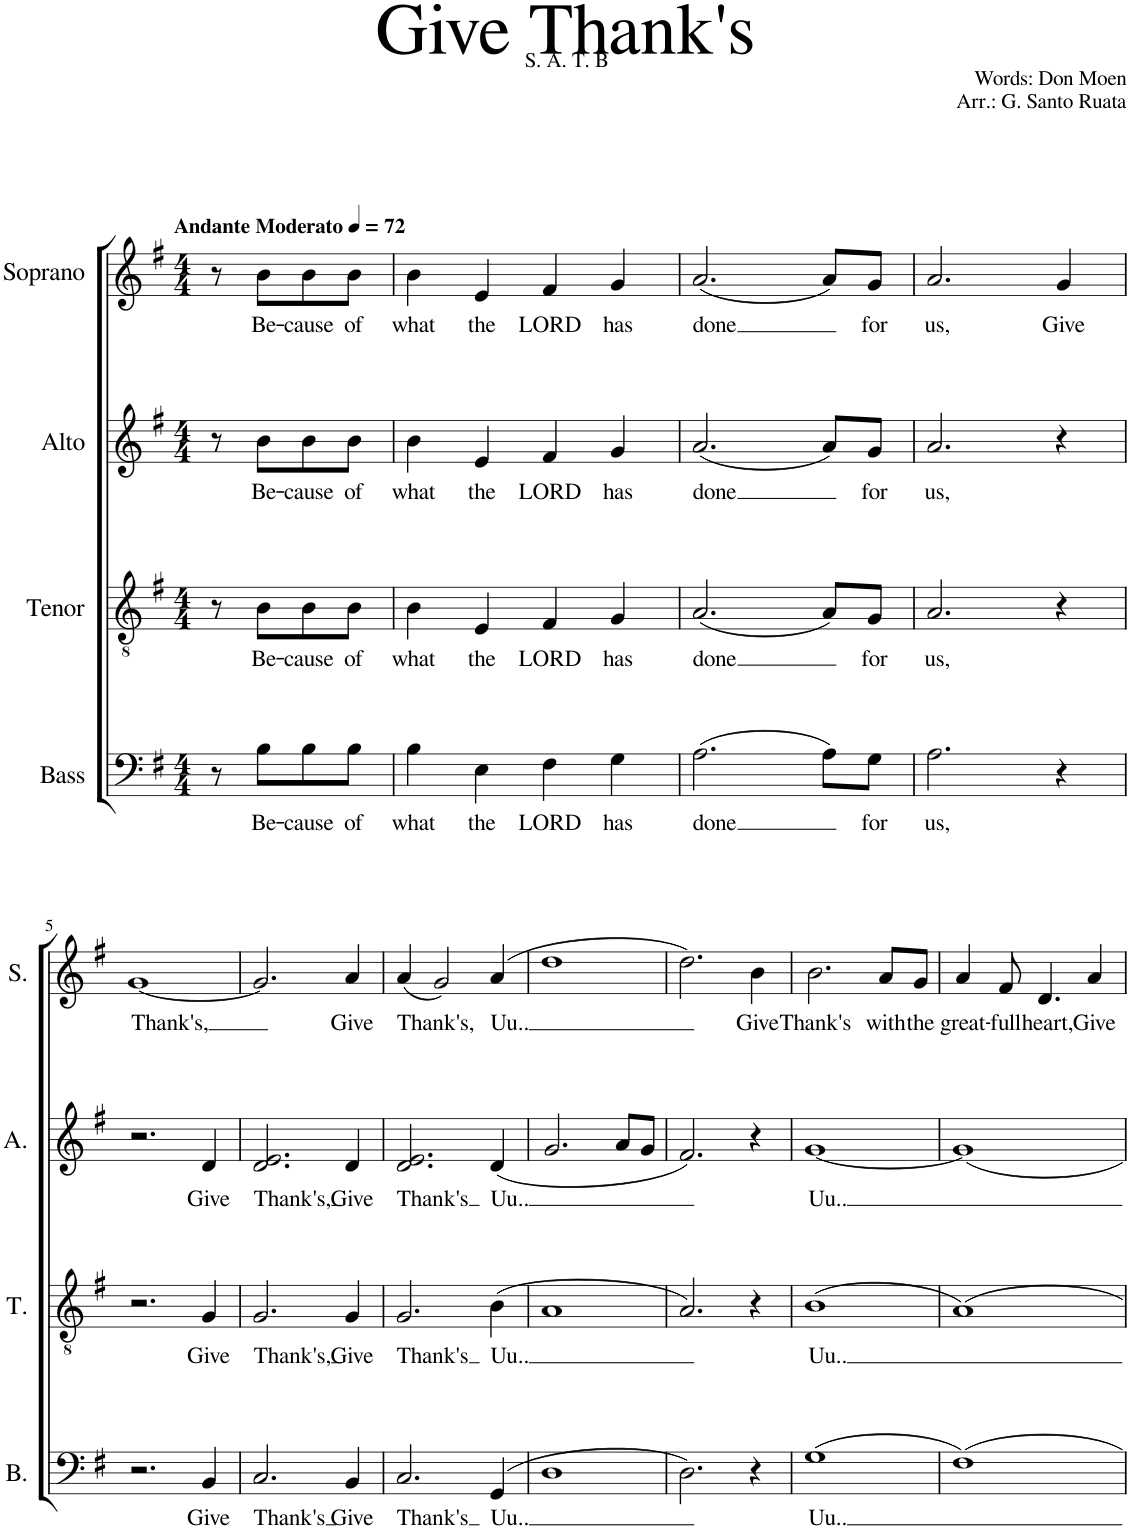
**kern	**text	**kern	**text	**kern	**text	**kern	**text
*part4	*part4	*part3	*part3	*part2	*part2	*part1	*part1
*staff4	*staff4	*staff3	*staff3	*staff2	*staff2	*staff1	*staff1
*I"Bass	*	*I"Tenor	*	*I"Alto	*	*I"Soprano	*
*I'B.	*	*I'T.	*	*I'A.	*	*I'S.	*
*clefF4	*	*clefGv2	*	*clefG2	*	*clefG2	*
*k[f#]	*	*k[f#]	*	*k[f#]	*	*k[f#]	*
*M4/4	*	*M4/4	*	*M4/4	*	*M4/4	*
*MM72	*	*MM72	*	*MM72	*	*MM72	*
=1	=1	=1	=1	=1	=1	=1	=1
!	!	!	!	!	!	!LO:TX:a:B:t=Andante Moderato	!
8r	.	8r	.	8r	.	8r	.
!	!LO:LY:b	!	!LO:LY:b	!	!LO:LY:b	!	!LO:LY:b
8B\L	Be-	8B\L	Be-	8b\L	Be-	8b\L	Be-
!	!LO:LY:b	!	!LO:LY:b	!	!LO:LY:b	!	!LO:LY:b
8B\	-cause	8B\	-cause	8b\	-cause	8b\	-cause
!	!LO:LY:b	!	!LO:LY:b	!	!LO:LY:b	!	!LO:LY:b
8B\J	of	8B\J	of	8b\J	of	8b\J	of
=2	=2	=2	=2	=2	=2	=2	=2
!	!LO:LY:b	!	!LO:LY:b	!	!LO:LY:b	!	!LO:LY:b
4B\	what	4B\	what	4b\	what	4b\	what
!	!LO:LY:b	!	!LO:LY:b	!	!LO:LY:b	!	!LO:LY:b
4E\	the	4E/	the	4e/	the	4e/	the
!	!LO:LY:b	!	!LO:LY:b	!	!LO:LY:b	!	!LO:LY:b
4F#\	LORD	4F#/	LORD	4f#/	LORD	4f#/	LORD
!	!LO:LY:b	!	!LO:LY:b	!	!LO:LY:b	!	!LO:LY:b
4G\	has	4G/	has	4g/	has	4g/	has
=3	=3	=3	=3	=3	=3	=3	=3
!	!LO:LY:b	!	!LO:LY:b	!	!LO:LY:b	!	!LO:LY:b
(2.A\	done	(2.A/	done	(2.a/	done	(2.a/	done
8A\L)	.	8A/L)	.	8a/L)	.	8a/L)	.
!	!LO:LY:b	!	!LO:LY:b	!	!LO:LY:b	!	!LO:LY:b
8G\J	for	8G/J	for	8g/J	for	8g/J	for
=4	=4	=4	=4	=4	=4	=4	=4
!	!LO:LY:b	!	!LO:LY:b	!	!LO:LY:b	!	!LO:LY:b
2.A\	us,	2.A/	us,	2.a/	us,	2.a/	us,
!	!	!	!	!	!	!	!LO:LY:b
4r	.	4r	.	4r	.	4g/	Give
!!LO:LB:g=z
=5	=5	=5	=5	=5	=5	=5	=5
!	!	!	!	!	!	!	!LO:LY:b
2.r	.	2.r	.	2.r	.	[1g	-Thank's,
!	!LO:LY:b	!	!LO:LY:b	!	!LO:LY:b	!	!
4BB/	Give	4G/	Give	4d/	Give	.	.
=6	=6	=6	=6	=6	=6	=6	=6
!	!LO:LY:b	!	!LO:LY:b	!	!LO:LY:b	!	!
2.C/	Thank's	2.G/	Thank's,	2.d/ 2.e/	Thank's,	2.g/]	.
!	!LO:LY:b	!	!LO:LY:b	!	!LO:LY:b	!	!LO:LY:b
4BB/	Give	4G/	Give	4d/	Give	4a/	Give
=7	=7	=7	=7	=7	=7	=7	=7
!	!LO:LY:b	!	!LO:LY:b	!	!LO:LY:b	!	!LO:LY:b
2.C/	Thank's	2.G/	Thank's	2.d/ 2.e/	Thank's	(4a/	-Thank's,
.	.	.	.	.	.	2g/)	.
!	!LO:LY:b	!	!LO:LY:b	!	!LO:LY:b	!	!LO:LY:b
(4GG/	Uu..	(4B\	Uu..	(4d/	Uu..	(4a/	Uu..
=8	=8	=8	=8	=8	=8	=8	=8
1D	.	1A	.	2.g/	.	1dd	.
.	.	.	.	8a/L	.	.	.
.	.	.	.	8g/J	.	.	.
=9	=9	=9	=9	=9	=9	=9	=9
2.D\)	.	2.A/)	.	2.f#/)	.	2.dd\)	.
!	!	!	!	!	!	!	!LO:LY:b
4r	.	4r	.	4r	.	4b\	Give
=10	=10	=10	=10	=10	=10	=10	=10
!	!LO:LY:b	!	!LO:LY:b	!	!LO:LY:b	!	!LO:LY:b
(1G	Uu..	(1B	Uu..	[1g	Uu..	2.b\	Thank's
!	!	!	!	!	!	!	!LO:LY:b
.	.	.	.	.	.	8a/L	with
!	!	!	!	!	!	!	!LO:LY:b
.	.	.	.	.	.	8g/J	the
=11	=11	=11	=11	=11	=11	=11	=11
!	!	!	!	!	!	!	!LO:LY:b
1F#)	.	1A)	.	1g]	.	4a/	great-
!	!	!	!	!	!	!	!LO:LY:b
.	.	.	.	.	.	8f#/	-full
!	!	!	!	!	!	!	!LO:LY:b
.	.	.	.	.	.	4.d/	heart,
!	!	!	!	!	!	!	!LO:LY:b
.	.	.	.	.	.	4a/	Give
=	=	=	=	=	=	=	=
*-	*-	*-	*-	*-	*-	*-	*-
